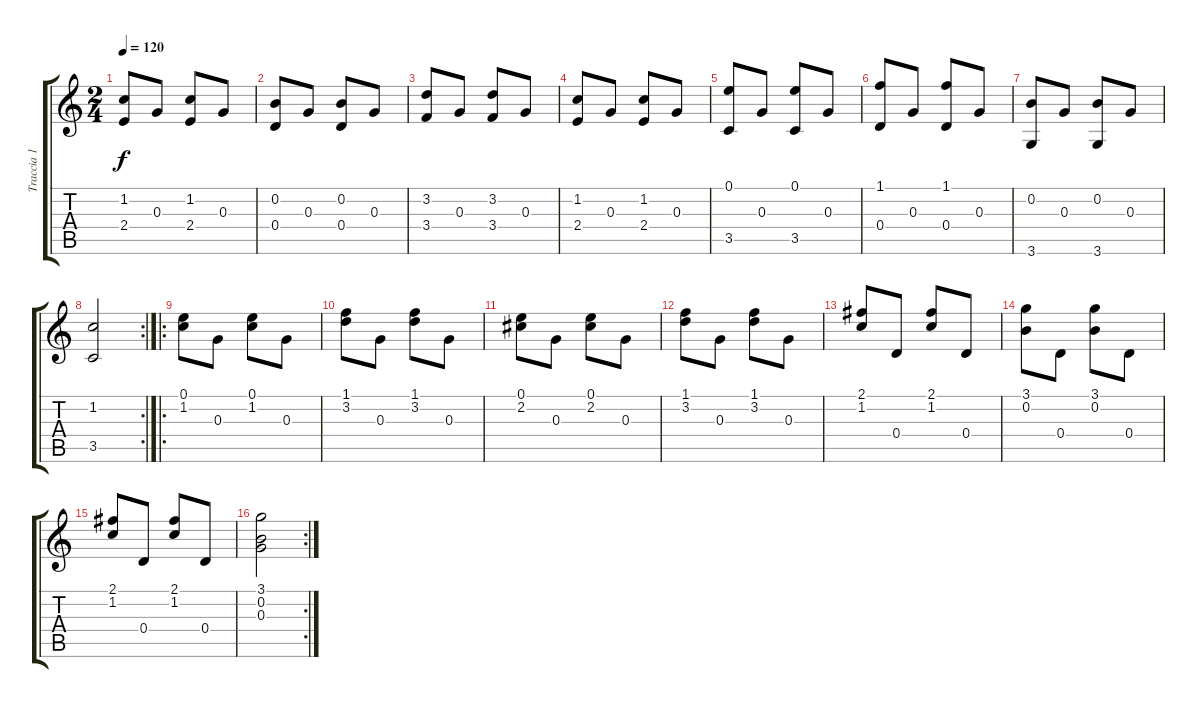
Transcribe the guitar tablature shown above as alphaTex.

\track ("Traccia 1" "Traccia 1") {instrument acousticguitarnylon}
\staff {score tabs}
\tuning (E4 B3 G3 D3 A2 E2) {hide}
\ts (2 4)
\tempo 120
\clef g2
\ks c
(1.2 2.4).8{dy f instrument acousticguitarnylon} 0.3.8 (1.2 2.4).8 0.3.8 |
(0.2 0.4).8 0.3.8 (0.2 0.4).8 0.3.8 |
(3.2 3.4).8 0.3.8 (3.2 3.4).8 0.3.8 |
(1.2 2.4).8 0.3.8 (1.2 2.4).8 0.3.8 |
(0.1 3.5).8 0.3.8 (0.1 3.5).8 0.3.8 |
(1.1 0.4).8 0.3.8 (1.1 0.4).8 0.3.8 |
(0.2 3.6).8 0.3.8 (0.2 3.6).8 0.3.8 |
\rc 2
(1.2 3.5).2 |
\ro
(0.1 1.2).8 0.3.8 (0.1 1.2).8 0.3.8 |
(1.1 3.2).8 0.3.8 (1.1 3.2).8 0.3.8 |
(0.1 2.2).8 0.3.8 (0.1 2.2).8 0.3.8 |
(1.1 3.2).8 0.3.8 (1.1 3.2).8 0.3.8 |
(2.1 1.2).8 0.4.8 (2.1 1.2).8 0.4.8 |
(3.1 0.2).8 0.4.8 (3.1 0.2).8 0.4.8 |
(2.1 1.2).8 0.4.8 (2.1 1.2).8 0.4.8 |
\rc 2
(3.1 0.2 0.3).2
